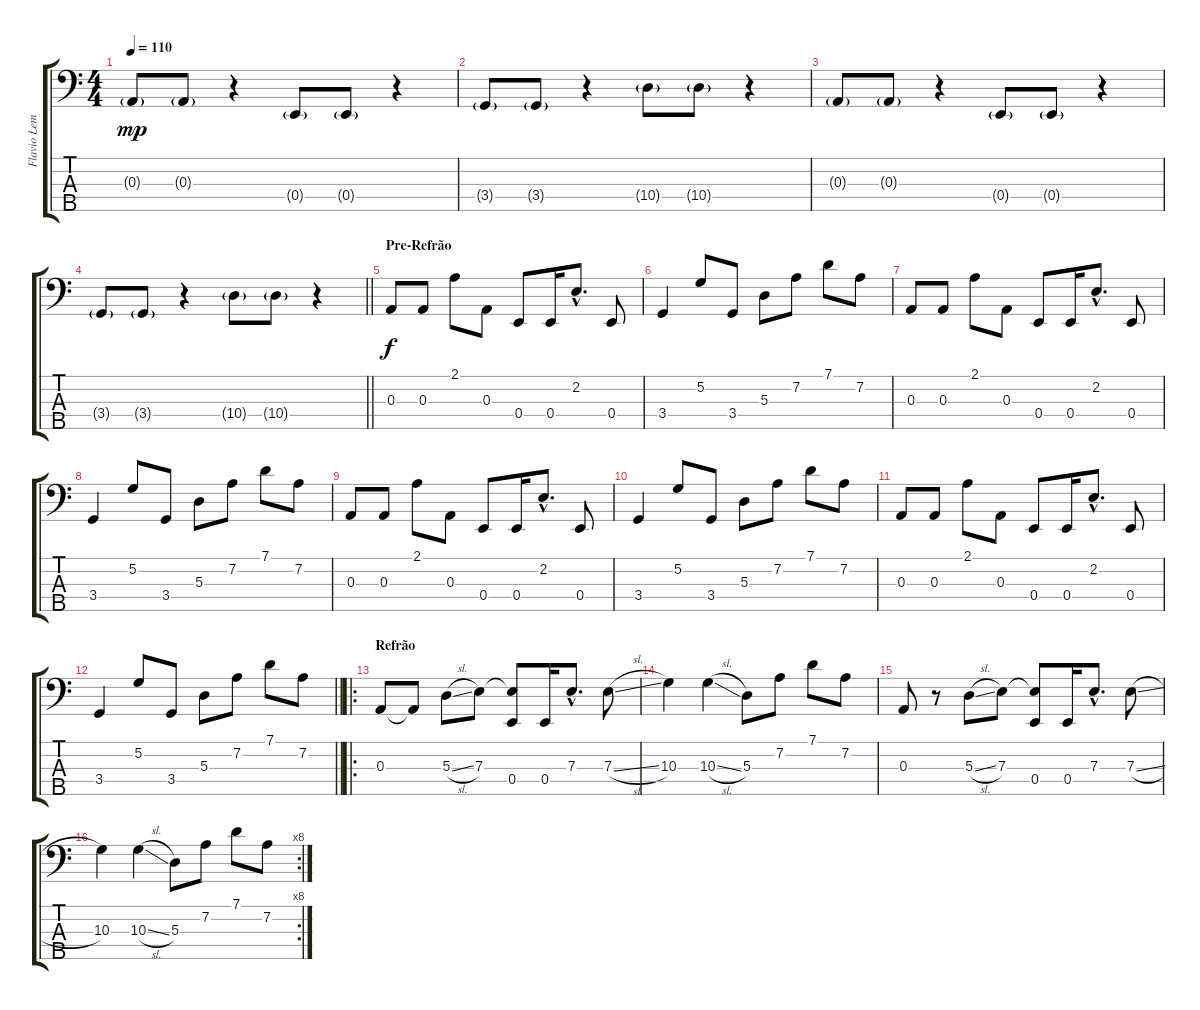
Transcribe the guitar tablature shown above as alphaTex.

\track ("Flavio Lemos" "Flavio Lem") {instrument acousticbass}
\staff {score tabs}
\tuning (G2 D2 A1 E1 B0) {hide}
\ts (4 4)
\tempo 110
\clef f4
\ks c
0.3{g}.8{dy mp} 0.3{g}.8 r.4 0.4{g}.8 0.4{g}.8 r.4 |
3.4{g}.8 3.4{g}.8 r.4 10.4{g}.8 10.4{g}.8 r.4 |
0.3{g}.8 0.3{g}.8 r.4 0.4{g}.8 0.4{g}.8 r.4 |
\barLineRight lightlight
3.4{g}.8 3.4{g}.8 r.4 10.4{g}.8 10.4{g}.8 r.4 |
\section ("" "Pre-Refrão")
0.3.8{dy f} 0.3.8 2.1.8 0.3.8 0.4.8 0.4.16 2.2{hac}.8{d} 0.4.8 |
3.4.4 5.2.8 3.4.8 5.3.8 7.2.8 7.1.8 7.2.8 |
0.3.8 0.3.8 2.1.8 0.3.8 0.4.8 0.4.16 2.2{hac}.8{d} 0.4.8 |
3.4.4 5.2.8 3.4.8 5.3.8 7.2.8 7.1.8 7.2.8 |
0.3.8 0.3.8 2.1.8 0.3.8 0.4.8 0.4.16 2.2{hac}.8{d} 0.4.8 |
3.4.4 5.2.8 3.4.8 5.3.8 7.2.8 7.1.8 7.2.8 |
0.3.8 0.3.8 2.1.8 0.3.8 0.4.8 0.4.16 2.2{hac}.8{d} 0.4.8 |
\barLineRight lightlight
3.4.4 5.2.8 3.4.8 5.3.8 7.2.8 7.1.8 7.2.8 |
\ro
\section ("" "Refrão")
0.3.8 0.3{t}.8 5.3{sl}.8 7.3.8 (7.3{t} 0.4).8 0.4.16 7.3{hac}.8{d} 7.3{sl}.8 |
10.3.4 10.3{sl}.4 5.3.8 7.2.8 7.1.8 7.2.8 |
0.3.8 r.8 5.3{sl}.8 7.3.8 (7.3{t} 0.4).8 0.4.16 7.3{hac}.8{d} 7.3{sl}.8 |
\rc 8
10.3.4 10.3{sl}.4 5.3.8 7.2.8 7.1.8 7.2.8
